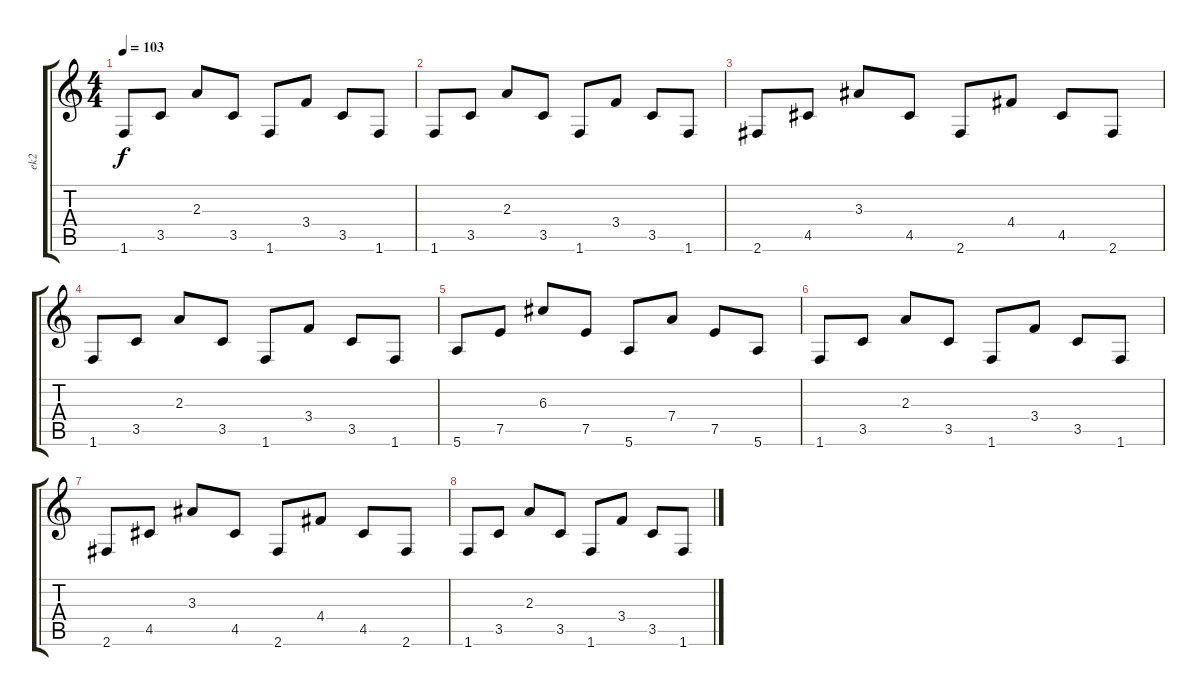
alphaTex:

\track ("ek2" "ek2") {instrument overdrivenguitar}
\staff {score tabs}
\tuning (E4 B3 G3 D3 A2 E2) {hide}
\ts (4 4)
\tempo 103
\clef g2
\ks c
1.6.8{dy f} 3.5.8 2.3.8 3.5.8 1.6.8 3.4.8 3.5.8 1.6.8 |
1.6.8 3.5.8 2.3.8 3.5.8 1.6.8 3.4.8 3.5.8 1.6.8 |
2.6.8 4.5.8 3.3.8 4.5.8 2.6.8 4.4.8 4.5.8 2.6.8 |
1.6.8 3.5.8 2.3.8 3.5.8 1.6.8 3.4.8 3.5.8 1.6.8 |
5.6.8 7.5.8 6.3.8 7.5.8 5.6.8 7.4.8 7.5.8 5.6.8 |
1.6.8 3.5.8 2.3.8 3.5.8 1.6.8 3.4.8 3.5.8 1.6.8 |
2.6.8 4.5.8 3.3.8 4.5.8 2.6.8 4.4.8 4.5.8 2.6.8 |
1.6.8 3.5.8 2.3.8 3.5.8 1.6.8 3.4.8 3.5.8 1.6.8
